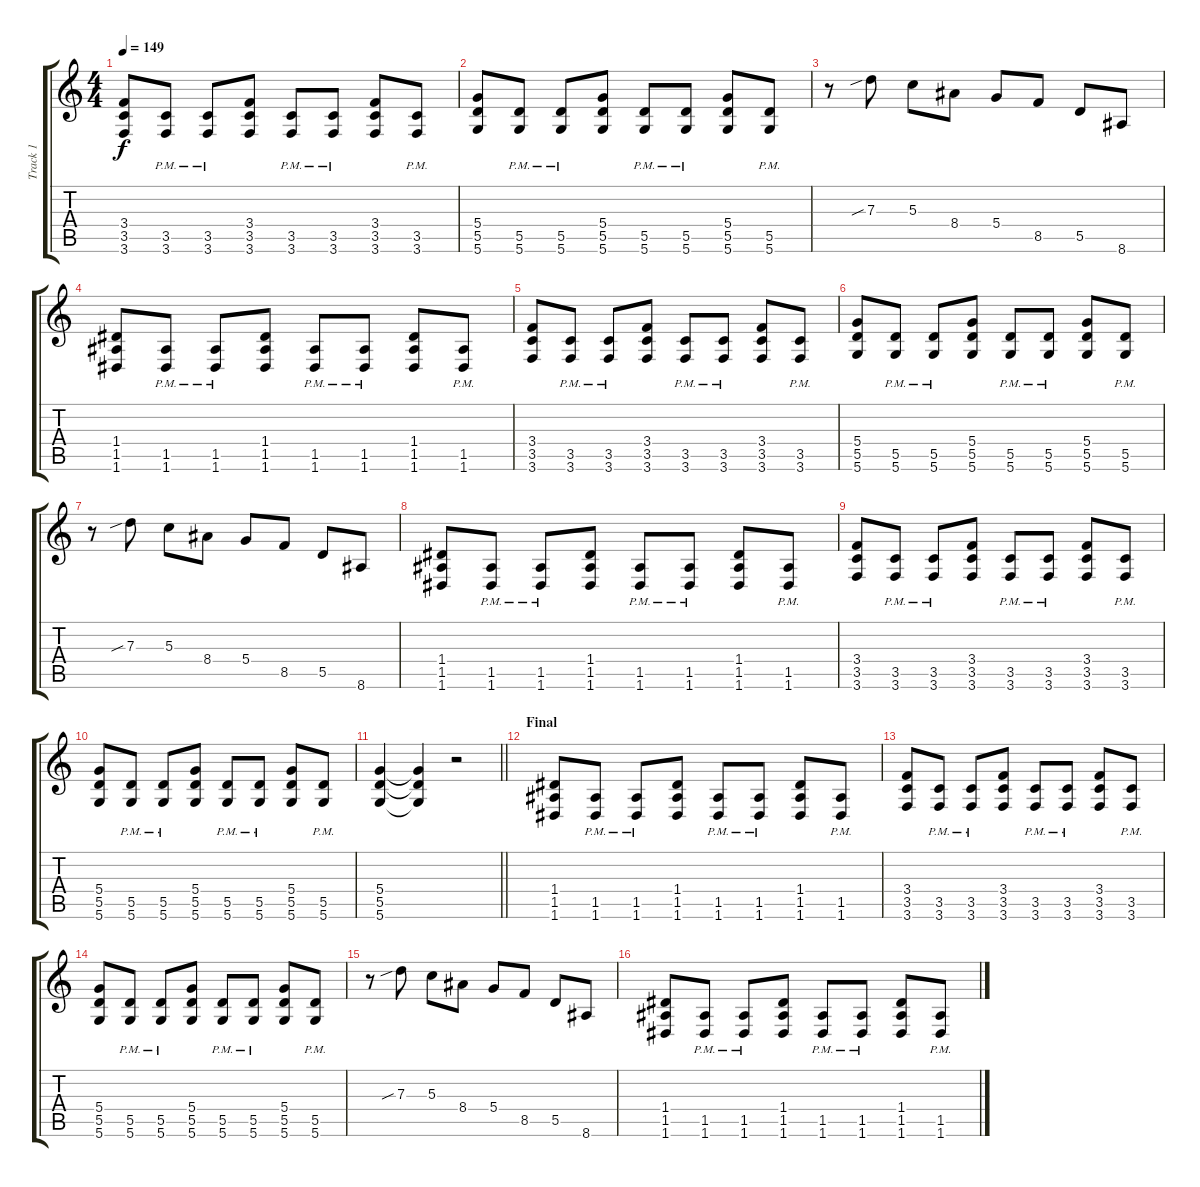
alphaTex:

\track ("Track 1" "Track 1") {instrument distortionguitar}
\staff {score tabs}
\tuning (E4 B3 G3 D3 A2 D2) {hide}
\ts (4 4)
\tempo 149
\clef g2
\ks c
(3.4 3.5 3.6).8{dy f} (3.5{pm} 3.6{pm}).8 (3.5{pm} 3.6{pm}).8 (3.4 3.5 3.6).8 (3.5{pm} 3.6{pm}).8 (3.5{pm} 3.6{pm}).8 (3.4 3.5 3.6).8 (3.5{pm} 3.6{pm}).8 |
(5.4 5.5 5.6).8 (5.5{pm} 5.6{pm}).8 (5.5{pm} 5.6{pm}).8 (5.4 5.5 5.6).8 (5.5{pm} 5.6{pm}).8 (5.5{pm} 5.6{pm}).8 (5.4 5.5 5.6).8 (5.5{pm} 5.6{pm}).8 |
r.8 7.3{sib}.8 5.3.8 8.4.8 5.4.8 8.5.8 5.5.8 8.6.8 |
(1.4 1.5 1.6).8 (1.5{pm} 1.6{pm}).8 (1.5{pm} 1.6{pm}).8 (1.4 1.5 1.6).8 (1.5{pm} 1.6{pm}).8 (1.5{pm} 1.6{pm}).8 (1.4 1.5 1.6).8 (1.5{pm} 1.6{pm}).8 |
(3.4 3.5 3.6).8 (3.5{pm} 3.6{pm}).8 (3.5{pm} 3.6{pm}).8 (3.4 3.5 3.6).8 (3.5{pm} 3.6{pm}).8 (3.5{pm} 3.6{pm}).8 (3.4 3.5 3.6).8 (3.5{pm} 3.6{pm}).8 |
(5.4 5.5 5.6).8 (5.5{pm} 5.6{pm}).8 (5.5{pm} 5.6{pm}).8 (5.4 5.5 5.6).8 (5.5{pm} 5.6{pm}).8 (5.5{pm} 5.6{pm}).8 (5.4 5.5 5.6).8 (5.5{pm} 5.6{pm}).8 |
r.8 7.3{sib}.8 5.3.8 8.4.8 5.4.8 8.5.8 5.5.8 8.6.8 |
(1.4 1.5 1.6).8 (1.5{pm} 1.6{pm}).8 (1.5{pm} 1.6{pm}).8 (1.4 1.5 1.6).8 (1.5{pm} 1.6{pm}).8 (1.5{pm} 1.6{pm}).8 (1.4 1.5 1.6).8 (1.5{pm} 1.6{pm}).8 |
(3.4 3.5 3.6).8 (3.5{pm} 3.6{pm}).8 (3.5{pm} 3.6{pm}).8 (3.4 3.5 3.6).8 (3.5{pm} 3.6{pm}).8 (3.5{pm} 3.6{pm}).8 (3.4 3.5 3.6).8 (3.5{pm} 3.6{pm}).8 |
(5.4 5.5 5.6).8 (5.5{pm} 5.6{pm}).8 (5.5{pm} 5.6{pm}).8 (5.4 5.5 5.6).8 (5.5{pm} 5.6{pm}).8 (5.5{pm} 5.6{pm}).8 (5.4 5.5 5.6).8 (5.5{pm} 5.6{pm}).8 |
\barLineRight lightlight
(5.4 5.5 5.6).4 (5.4{t} 5.5{t} 5.6{t}).4 r.2 |
\section ("" "Final")
(1.4 1.5 1.6).8 (1.5{pm} 1.6{pm}).8 (1.5{pm} 1.6{pm}).8 (1.4 1.5 1.6).8 (1.5{pm} 1.6{pm}).8 (1.5{pm} 1.6{pm}).8 (1.4 1.5 1.6).8 (1.5{pm} 1.6{pm}).8 |
(3.4 3.5 3.6).8 (3.5{pm} 3.6{pm}).8 (3.5{pm} 3.6{pm}).8 (3.4 3.5 3.6).8 (3.5{pm} 3.6{pm}).8 (3.5{pm} 3.6{pm}).8 (3.4 3.5 3.6).8 (3.5{pm} 3.6{pm}).8 |
(5.4 5.5 5.6).8 (5.5{pm} 5.6{pm}).8 (5.5{pm} 5.6{pm}).8 (5.4 5.5 5.6).8 (5.5{pm} 5.6{pm}).8 (5.5{pm} 5.6{pm}).8 (5.4 5.5 5.6).8 (5.5{pm} 5.6{pm}).8 |
r.8 7.3{sib}.8 5.3.8 8.4.8 5.4.8 8.5.8 5.5.8 8.6.8 |
(1.4 1.5 1.6).8 (1.5{pm} 1.6{pm}).8 (1.5{pm} 1.6{pm}).8 (1.4 1.5 1.6).8 (1.5{pm} 1.6{pm}).8 (1.5{pm} 1.6{pm}).8 (1.4 1.5 1.6).8 (1.5{pm} 1.6{pm}).8
